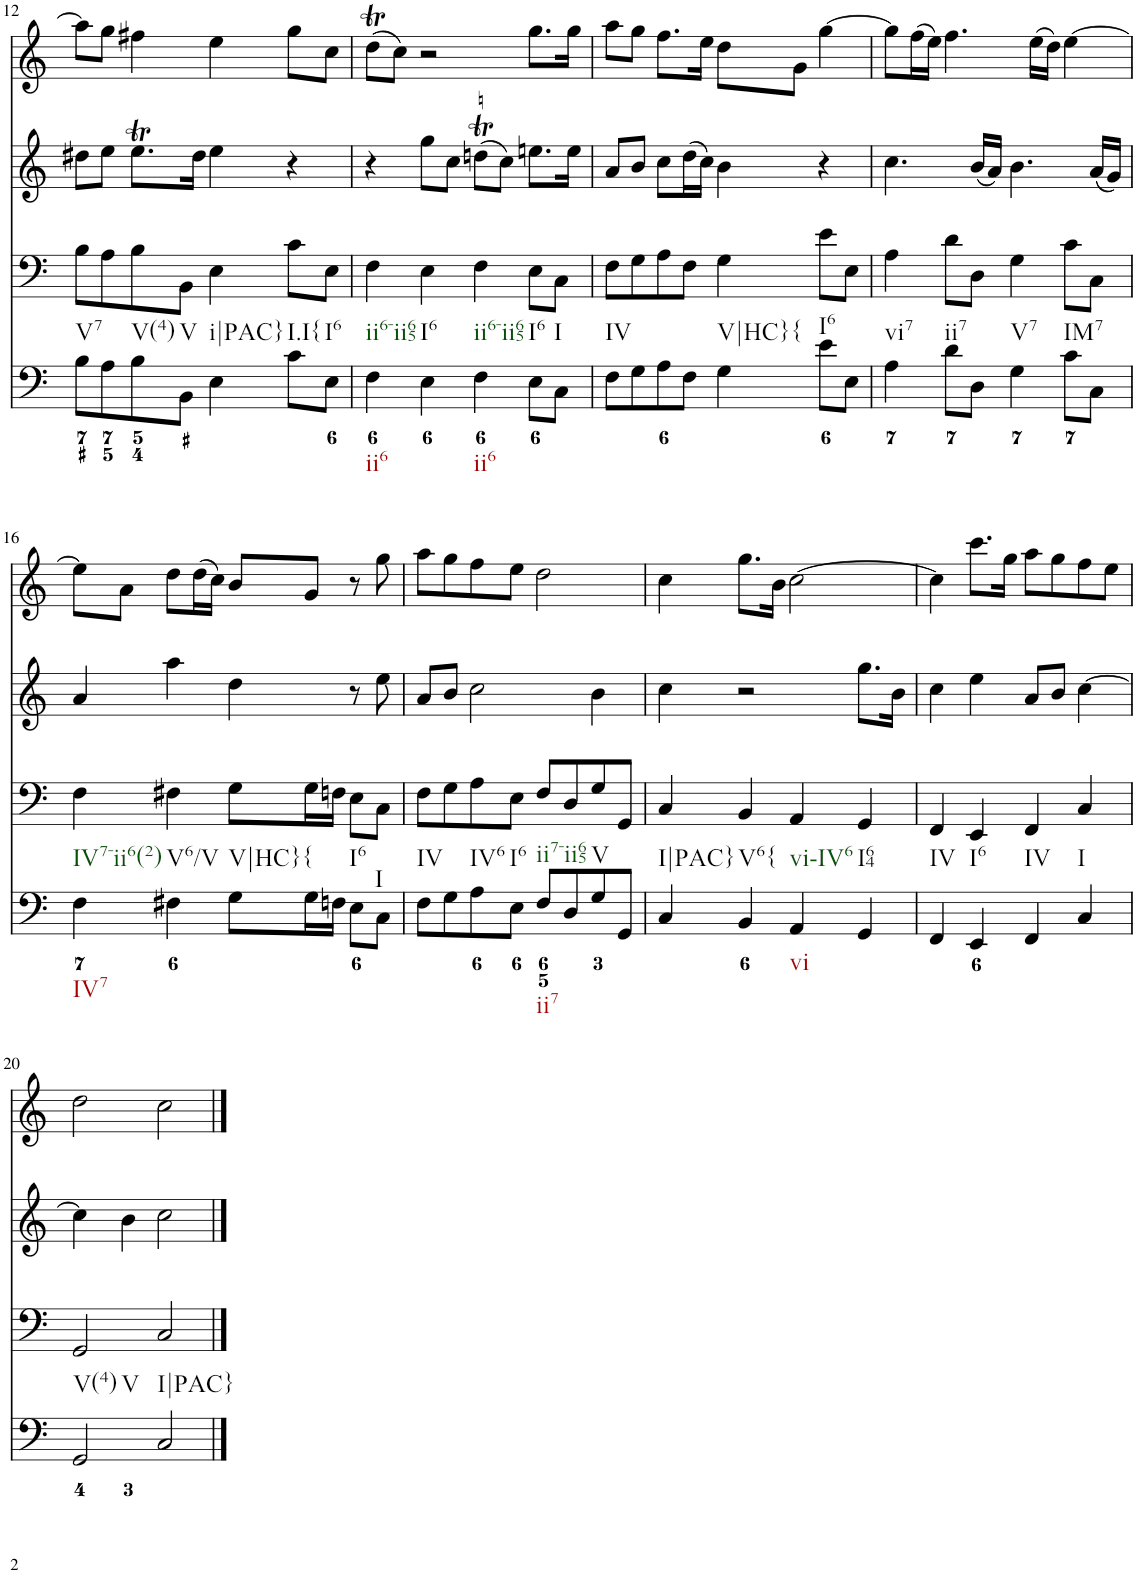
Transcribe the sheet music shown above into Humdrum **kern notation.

**kern	**kern	**kern	**kern
*part4	*part3	*part2	*part1
*staff4	*staff3	*staff2	*staff1
*I"Piano	*I"Piano	*I"Piano	*I"Piano
*I'Pno	*I'Pno	*I'Pno	*I'Pno
!!LO:PB:g=z
*clefF4	*clefF4	*clefG2	*clefG2
*k[]	*k[]	*k[]	*k[]
*M4/4	*M4/4	*M4/4	*M4/4
*met(c)	*met(c)	*met(c)	*met(c)
=12	=12	=12	=12
!LO:TX:b:t=V7	!	!	!
8B\L	8B\L	8dd#X\L	8aa\L]
8A\	8A\	8ee\J	8gg\J
!LO:TX:b:t=V(4)	!	!	!
8B\	8B\	8.eet\L	4ff#X\
!LO:TX:b:t=V	!	!	!
8BB\J	8BB\J	.	.
.	.	16dd#\Jk	.
!LO:TX:b:t=i|PAC}	!	!	!
4E\	4E\	4ee\	4ee\
!LO:TX:b:t=I.I{	!	!	!
8c\L	8c\L	4r	8gg\L
!LO:TX:b:t=I6	!	!	!
8E\J	8E\J	.	8cc\J
=13	=13	=13	=13
!LO:TX:b:t=ii6	!	!	!
!LO:TX:b:t=ii6-ii65	!	!	!
4F\	4F\	4r	(8ddT\L
.	.	.	8cc\J)
!LO:TX:b:t=I6	!	!	!
4E\	4E\	8gg\L	2r
.	.	8cc\J	.
!LO:TX:b:t=ii6	!	!	!
!LO:TX:b:t=ii6-ii65	!	!	!
4F\	4F\	(8ddnT\L	.
.	.	8cc\J)	.
!LO:TX:b:t=I6	!	!	!
8E\L	8E\L	8.een\L	8.gg\L
!LO:TX:b:t=I	!	!	!
8C\J	8C\J	.	.
.	.	16ee\Jk	16gg\Jk
=14	=14	=14	=14
!LO:TX:b:t=IV	!	!	!
8F\L	8F\L	8a/L	8aa\L
8G\	8G\	8b/J	8gg\J
8A\	8A\	8cc\L	8.ff\L
8F\J	8F\J	(16dd\L	.
.	.	16cc\JJ)	16ee\Jk
!LO:TX:b:t=V|HC}	!	!	!
!LO:TX:b:t={	!	!	!
4G\	4G\	4b\	8dd\L
.	.	.	8g\J
!LO:TX:b:t=I6	!	!	!
8e\L	8e\L	4r	[4gg\
8E\J	8E\J	.	.
=15	=15	=15	=15
!LO:TX:b:t=vi7	!	!	!
4A\	4A\	4.cc\	8gg\L]
.	.	.	(16ff\L
.	.	.	16ee\JJ)
!LO:TX:b:t=ii7	!	!	!
8d\L	8d\L	.	4.ff\
8D\J	8D\J	(16b/LL	.
.	.	16a/JJ)	.
!LO:TX:b:t=V7	!	!	!
4G\	4G\	4.b\	.
.	.	.	(16ee\LL
.	.	.	16dd\JJ)
!LO:TX:b:t=IM7	!	!	!
8c\L	8c\L	.	[4ee\
8C\J	8C\J	(16a/LL	.
.	.	16g/JJ)	.
!!LO:LB:g=z
=16	=16	=16	=16
!LO:TX:b:t=IV7	!	!	!
!LO:TX:b:t=IV7-ii6(2)	!	!	!
4F\	4F\	4a/	8ee\L]
.	.	.	8a\J
!LO:TX:b:t=V6/V	!	!	!
4F#X\	4F#X\	4aa\	8dd\L
.	.	.	(16dd\L
.	.	.	16cc\JJ)
!LO:TX:b:t=V|HC}	!	!	!
8G\L	8G\L	4dd\	8b/L
!LO:TX:b:t={	!	!	!
16G\L	16G\L	.	8g/J
16Fn\JJ	16Fn\JJ	.	.
!LO:TX:b:t=I6	!	!	!
8E\L	8E\L	8r	8r
!LO:TX:b:t=I	!	!	!
8C\J	8C\J	8ee\	8gg\
=17	=17	=17	=17
!LO:TX:b:t=IV	!	!	!
8F\L	8F\L	8a/L	8aa\L
8G\	8G\	8b/J	8gg\
!LO:TX:b:t=IV6	!	!	!
8A\	8A\	2cc\	8ff\
!LO:TX:b:t=I6	!	!	!
8E\J	8E\J	.	8ee\J
!LO:TX:b:t=ii7	!	!	!
!LO:TX:b:t=ii7-ii65	!	!	!
8F/L	8F/L	.	2dd\
8D/	8D/	.	.
!LO:TX:b:t=V	!	!	!
8G/	8G/	4b\	.
8GG/J	8GG/J	.	.
=18	=18	=18	=18
!LO:TX:b:t=I|PAC}	!	!	!
4C/	4C/	4cc\	4cc\
!LO:TX:b:t=V6{	!	!	!
4BB/	4BB/	2r	8.gg\L
.	.	.	16b\Jk
!LO:TX:b:t=vi	!	!	!
!LO:TX:b:t=vi-IV6	!	!	!
4AA/	4AA/	.	[2cc\
!LO:TX:b:t=I64	!	!	!
4GG/	4GG/	8.gg\L	.
.	.	16b\Jk	.
=19	=19	=19	=19
!LO:TX:b:t=IV	!	!	!
4FF/	4FF/	4cc\	4cc\]
!LO:TX:b:t=I6	!	!	!
4EE/	4EE/	4ee\	8.ccc\L
.	.	.	16gg\Jk
!LO:TX:b:t=IV	!	!	!
4FF/	4FF/	8a/L	8aa\L
.	.	8b/J	8gg\
!LO:TX:b:t=I	!	!	!
4C/	4C/	[4cc\	8ff\
.	.	.	8ee\J
!!LO:LB:g=z
=20	=20	=20	=20
!LO:TX:b:t=V(4)	!	!	!
!LO:TX:b:t=V	!	!	!
2GG/	2GG/	4cc\]	2dd\
.	.	4b\	.
!LO:TX:b:t=I|PAC}	!	!	!
2C/	2C/	2cc\	2cc\
==	==	==	==
*-	*-	*-	*-
